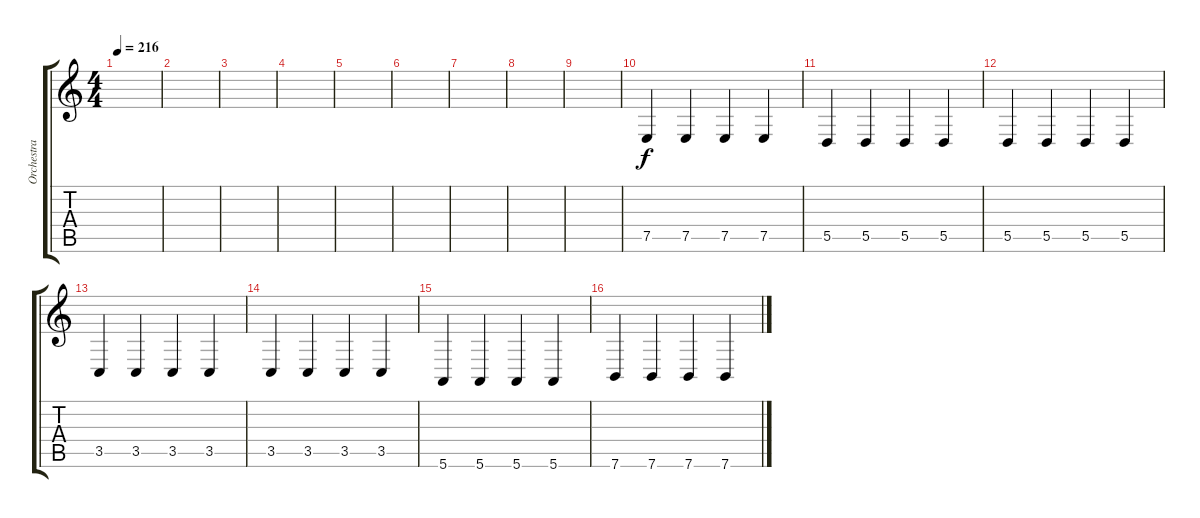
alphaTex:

\track ("Orchestra" "Orchestra") {instrument stringensemble1}
\staff {score tabs}
\tuning (E4 B3 G3 D3 A2 E2) {hide}
\ts (4 4)
\tempo 216
\clef g2
\ks c
|
|
|
|
|
|
|
|
|
7.5.4 7.5.4 7.5.4 7.5.4 |
5.5.4 5.5.4 5.5.4 5.5.4 |
5.5.4 5.5.4 5.5.4 5.5.4 |
3.5.4 3.5.4 3.5.4 3.5.4 |
3.5.4 3.5.4 3.5.4 3.5.4 |
5.6.4 5.6.4 5.6.4 5.6.4 |
7.6.4 7.6.4 7.6.4 7.6.4
